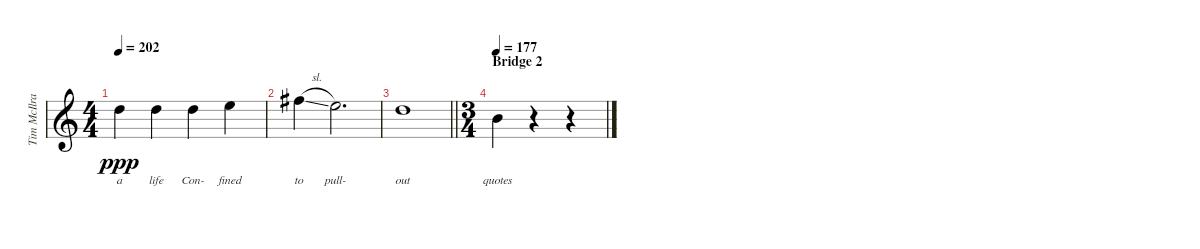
\track ("Tim McIlrath - Vocals" "Tim McIlra") {instrument distortionguitar}
\staff {score}
\tuning (E4 B3 G3 D3 A2 E2) {hide}
\ts (4 4)
\tempo 202
\clef g2
\ks c
3.2.4{lyrics (0 "a") lyrics (1 "") lyrics (2 "") lyrics (3 "") lyrics (4 "") dy ppp} 3.2.4{lyrics (0 "life") lyrics (1 "") lyrics (2 "") lyrics (3 "") lyrics (4 "")} 3.2.4{lyrics (0 "Con-") lyrics (1 "") lyrics (2 "") lyrics (3 "") lyrics (4 "")} 5.2.4{lyrics (0 "fined") lyrics (1 "") lyrics (2 "") lyrics (3 "") lyrics (4 "")} |
7.2{sl}.4{lyrics (0 "to") lyrics (1 "") lyrics (2 "") lyrics (3 "") lyrics (4 "")} 5.2.2{d lyrics (0 "pull-") lyrics (1 "") lyrics (2 "") lyrics (3 "") lyrics (4 "")} |
\barLineRight lightlight
3.2.1{lyrics (0 "out") lyrics (1 "") lyrics (2 "") lyrics (3 "") lyrics (4 "")} |
\ts (3 4)
\section ("" "Bridge 2")
\tempo 177
0.2.4{lyrics (0 "quotes") lyrics (1 "") lyrics (2 "") lyrics (3 "") lyrics (4 "")} r.4 r.4
